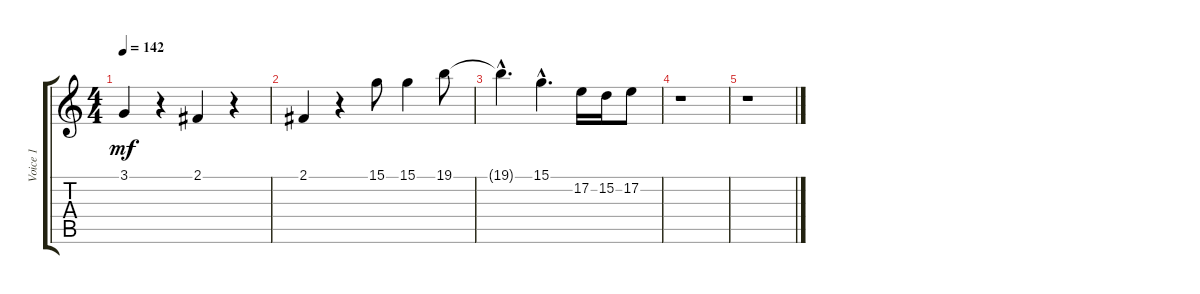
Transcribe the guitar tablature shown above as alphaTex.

\track ("Voice 1" "Voice 1") {instrument lead2sawtooth}
\staff {score tabs}
\tuning (E4 B3 G3 D3 A2 E2) {hide}
\ts (4 4)
\tempo 142
\clef g2
\ks c
3.1.4{dy mf} r.4 2.1.4 r.4 |
2.1.4 r.4 15.1.8 15.1.4 19.1.8 |
19.1{hac t}.4{d} 15.1{hac}.4{d} 17.2.16 15.2.16 17.2.8 |
r.1 |
r.1
